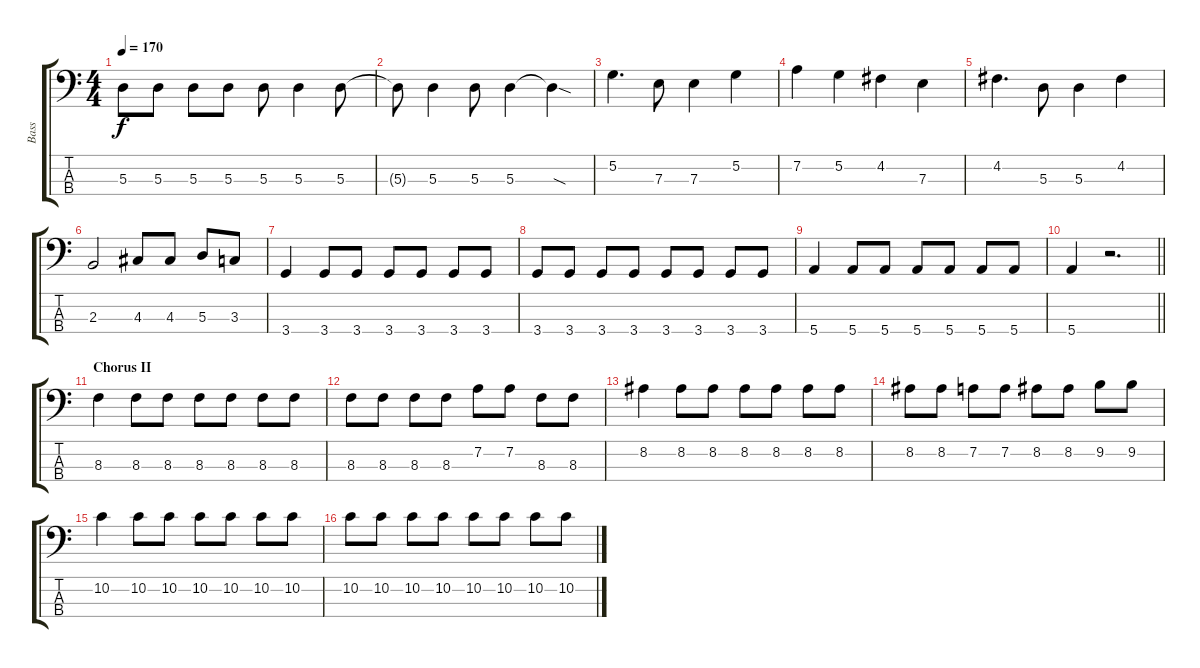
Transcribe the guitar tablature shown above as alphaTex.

\track ("Bass" "Bass") {instrument electricbassfinger}
\staff {score tabs}
\tuning (G2 D2 A1 E1) {hide}
\ts (4 4)
\tempo 170
\clef f4
\ks c
5.3.8{dy f} 5.3.8 5.3.8 5.3.8 5.3.8 5.3.4 5.3.8 |
5.3{t}.8 5.3.4 5.3.8 5.3.4 5.3{sod t}.4 |
5.2.4{d} 7.3.8 7.3.4 5.2.4 |
7.2.4 5.2.4 4.2.4 7.3.4 |
4.2.4{d} 5.3.8 5.3.4 4.2.4 |
2.3.2 4.3.8 4.3.8 5.3.8 3.3.8 |
3.4.4 3.4.8 3.4.8 3.4.8 3.4.8 3.4.8 3.4.8 |
3.4.8 3.4.8 3.4.8 3.4.8 3.4.8 3.4.8 3.4.8 3.4.8 |
5.4.4 5.4.8 5.4.8 5.4.8 5.4.8 5.4.8 5.4.8 |
\barLineRight lightlight
5.4.4 r.2{d} |
\section ("" "Chorus II")
8.3.4 8.3.8 8.3.8 8.3.8 8.3.8 8.3.8 8.3.8 |
8.3.8 8.3.8 8.3.8 8.3.8 7.2.8 7.2.8 8.3.8 8.3.8 |
8.2.4 8.2.8 8.2.8 8.2.8 8.2.8 8.2.8 8.2.8 |
8.2.8 8.2.8 7.2.8 7.2.8 8.2.8 8.2.8 9.2.8 9.2.8 |
10.2.4 10.2.8 10.2.8 10.2.8 10.2.8 10.2.8 10.2.8 |
10.2.8 10.2.8 10.2.8 10.2.8 10.2.8 10.2.8 10.2.8 10.2.8
